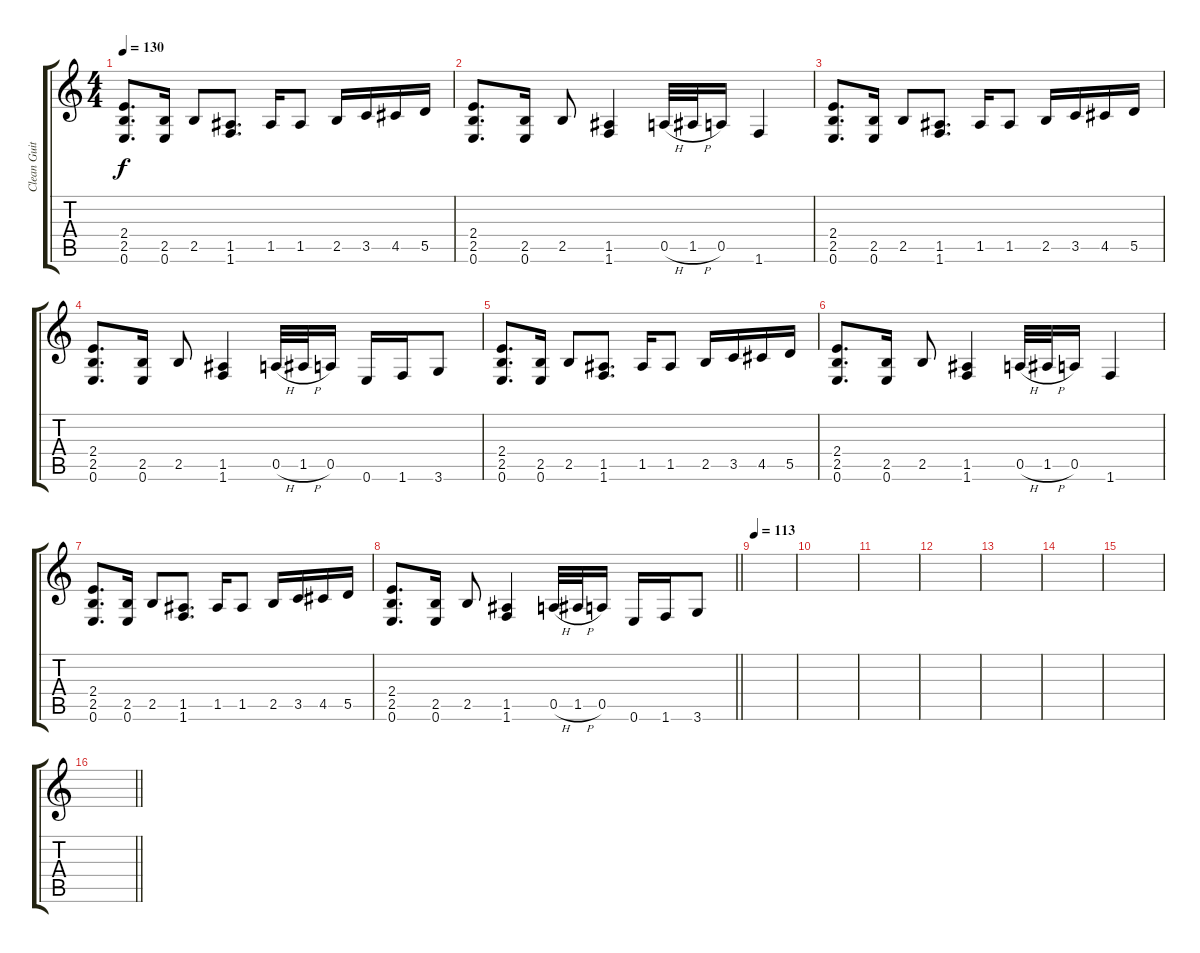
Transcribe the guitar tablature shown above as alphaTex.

\track ("Clean Guitar and Rhythm" "Clean Guit") {instrument electricguitarclean}
\staff {score tabs}
\tuning (E4 B3 G3 D3 A2 E2) {hide}
\ts (4 4)
\tempo 130
\clef g2
\ks c
(2.4 2.5 0.6).8{d dy f} (2.5 0.6).16 2.5.8 (1.5 1.6).8{d} 1.5.16 1.5.8 2.5.16 3.5.16 4.5.16 5.5.16 |
(2.4 2.5 0.6).8{d} (2.5 0.6).16 2.5.8 (1.5 1.6).4 0.5{h}.32 1.5{h}.32 0.5.16 1.6.4 |
(2.4 2.5 0.6).8{d} (2.5 0.6).16 2.5.8 (1.5 1.6).8{d} 1.5.16 1.5.8 2.5.16 3.5.16 4.5.16 5.5.16 |
(2.4 2.5 0.6).8{d} (2.5 0.6).16 2.5.8 (1.5 1.6).4 0.5{h}.32 1.5{h}.32 0.5.16 0.6.16 1.6.16 3.6.8 |
(2.4 2.5 0.6).8{d} (2.5 0.6).16 2.5.8 (1.5 1.6).8{d} 1.5.16 1.5.8 2.5.16 3.5.16 4.5.16 5.5.16 |
(2.4 2.5 0.6).8{d} (2.5 0.6).16 2.5.8 (1.5 1.6).4 0.5{h}.32 1.5{h}.32 0.5.16 1.6.4 |
(2.4 2.5 0.6).8{d} (2.5 0.6).16 2.5.8 (1.5 1.6).8{d} 1.5.16 1.5.8 2.5.16 3.5.16 4.5.16 5.5.16 |
\barLineRight lightlight
(2.4 2.5 0.6).8{d} (2.5 0.6).16 2.5.8 (1.5 1.6).4 0.5{h}.32 1.5{h}.32 0.5.16 0.6.16 1.6.16 3.6.8 |
\tempo 113
|
|
|
|
|
|
|
\barLineRight lightlight
